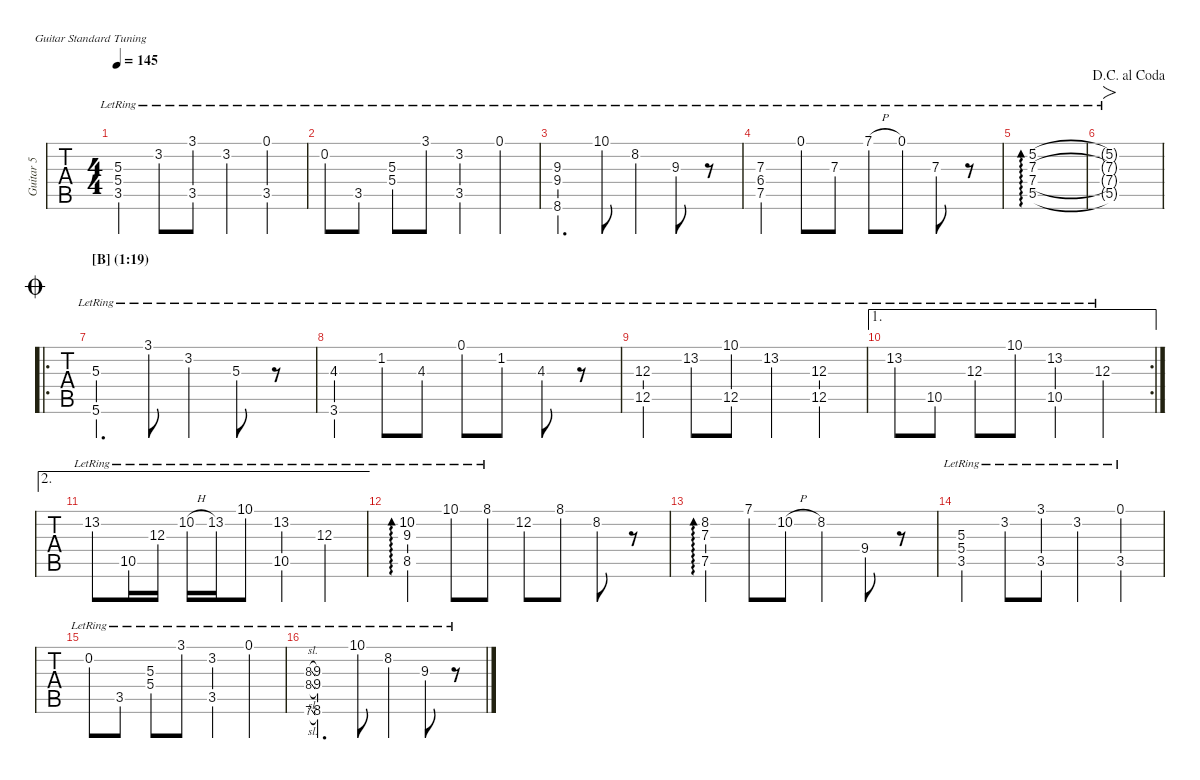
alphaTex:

\defaultSystemsLayout 4
\hideDynamics
\bracketExtendMode nobrackets
\multiTrackTrackNamePolicy allsystems
\firstSystemTrackNameMode fullname
\otherSystemsTrackNameMode fullname
\track ("Guitar 5" "Guitar 5") {instrument acousticguitarsteel}
\staff {tabs}
\tuning (E4 B3 G3 D3 A2 E2)
\ts (4 4)
\tempo 145
\clef g2
\ks c
(3.5{lr} 5.3{lr} 5.4{lr}).4{dy mf} 3.2{lr}.8 (3.5{lr} 3.1{lr}).8 3.2{lr}.4 (3.5{lr} 0.1{lr}).4 |
0.2{lr}.8 3.5{lr}.8 (5.4{lr} 5.3{lr}).8 3.1{lr}.8 (3.5{lr} 3.2{lr}).4 0.1{lr}.4 |
(8.6{lr} 9.4{lr} 9.3{lr}).4{d} 10.1{lr}.8 8.2{lr}.4 9.3{lr}.8 r.8 |
(7.3{lr} 7.5{lr} 6.4{lr acc #}).4 0.1{lr}.8 7.3{lr}.8 7.1{h lr}.8 0.1{lr}.8 7.3{lr}.8 r.8 |
(7.3{lr} 5.2{lr} 7.4{lr} 5.5{lr}).1{ad 0} |
\jump dacapoalcoda
(7.3{lr t} 5.2{lr t} 7.4{lr t} 5.5{lr t}).1{fo} |
\ro
\section ("B" "(1:19)")
\jump coda
(5.3{lr} 5.6{lr}).4{d} 3.1{lr}.8 3.2{lr}.4 5.3{lr}.8 r.8 |
(4.3{lr} 3.6{lr}).4 1.2{lr}.8 4.3{lr}.8 0.1{lr}.8 1.2{lr}.8 4.3{lr}.8 r.8 |
(12.5{lr} 12.3{lr}).4 13.2{lr}.8 (12.5{lr} 10.1{lr}).8 13.2{lr}.4 (12.5{lr} 12.3{lr}).4 |
\ae 1
\rc 2
13.2{lr}.8 10.5{lr}.8 12.3{lr}.8 10.1{lr}.8 (10.5{lr} 13.2{lr}).4 12.3{lr}.4 |
\ae 2
13.2{lr}.8 10.5{lr}.16 12.3{lr}.16 10.2{h lr}.16 13.2{lr}.16 10.1{lr}.8 (10.5{lr} 13.2{lr}).4 12.3{lr}.4 |
(8.5{lr} 9.3{lr} 10.2{lr}).4{ad 0} 10.1{lr}.8 8.1{lr}.8 12.2.8 8.1.8 8.2.8 r.8 |
(8.2 7.3 7.5).4{ad 0} 7.1.8 10.2{h}.8 8.2.4 9.4.8 r.8 |
(3.5{lr} 5.3{lr} 5.4{lr}).4 3.2{lr}.8 (3.5{lr} 3.1{lr}).8 3.2{lr}.4 (3.5{lr} 0.1{lr}).4 |
0.2{lr}.8 3.5{lr}.8 (5.4{lr} 5.3{lr}).8 3.1{lr}.8 (3.5{lr} 3.2{lr}).4 0.1{lr}.4 |
(7.6{sl lr} 8.4{sl lr acc #} 8.3{sl lr acc #}).8{gr onbeat} (8.6{lr} 9.4{lr} 9.3{lr}).4{d} 10.1{lr}.8 8.2{lr}.4 9.3{lr}.8 r.8
